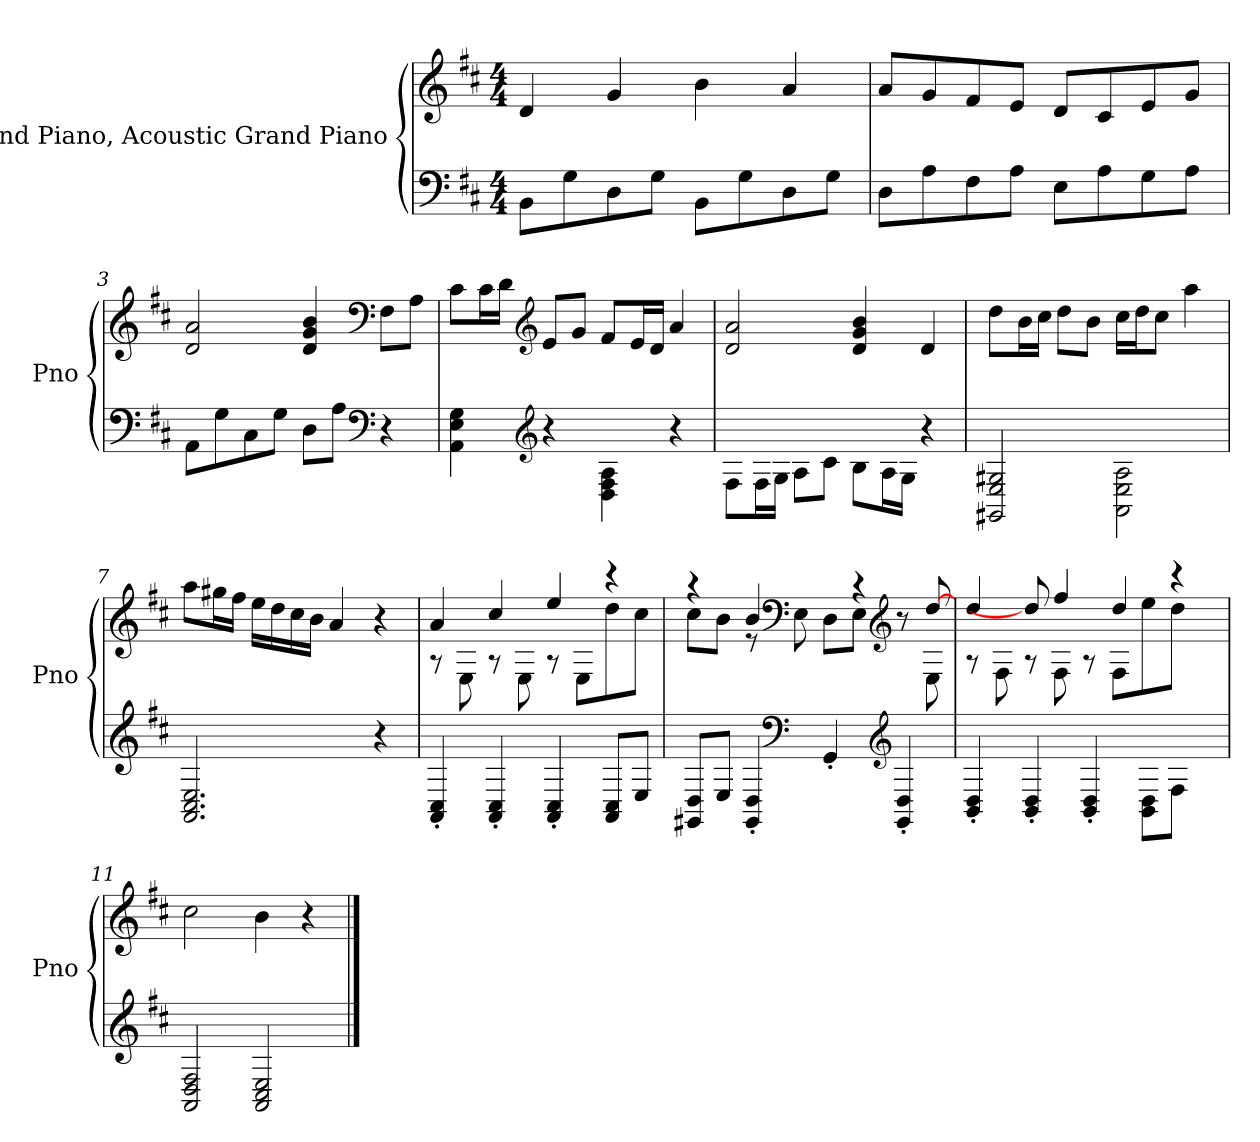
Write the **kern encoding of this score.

**kern	**kern
*part1	*part1
*staff2	*staff1
*I"Grand Piano, Acoustic Grand Piano	*
*I'Pno	*
*clefF4	*clefG2
*k[f#c#]	*k[f#c#]
*M4/4	*M4/4
*MM120	*MM120
=1	=1
8BBi\L	4di/
8Gi\	.
8Di\	4gi/
8Gi\J	.
8BBi\L	4bi\
8Gi\	.
8Di\	4ai/
8Gi\J	.
=2	=2
8Di\L	8ai/L
8Ai\	8gi/
8F#i\	8f#i/
8Ai\J	8ei/J
8Ei\L	8di/L
8Ai\	8c#i/
8Gi\	8ei/
8Ai\J	8gi/J
=3	=3
8AAi\L	2di/ 2ai/
8Gi\	.
8C#i\	.
8Gi\J	.
8Di\L	4di/ 4gi/ 4bi/
8Ai\J	.
*clefF4	*clefF4
4r	8F#i\L
.	8Ai\J
=4	=4
4AAi\ 4Ei\ 4Gi\	8c#i\L
.	16c#i\L
.	16di\JJ
*clefG2	*clefG2
4r	8ei/L
.	8gi/J
4Di\ 4F#i\ 4Ai\	8f#i/L
.	16ei/L
.	16di/JJ
4r	4ai/
!!LO:LB:g=z
=5	=5
8F#i\L	2di/ 2ai/
16F#i\L	.
16Gi\JJ	.
8Ai\L	.
8c#i\J	.
8Bi\L	4di/ 4gi/ 4bi/
16Ai\L	.
16Gi\JJ	.
4r	4di/
=6	=6
2GG#Xj/ 2Ej/ 2G#Xj/	8ddj\L
.	16bj\L
.	16cc#Z\JJ
.	8ddZ\L
.	8bZ\J
2AAZ\ 2EZ\ 2AZ\	16cc#Z\LL
.	16ddZ\J
.	8cc#j\J
.	4aaj\
=7	=7
2.AAi/ 2.C#i/ 2.Ei/	8aai\L
.	16gg#Xi\L
.	16ff#i\JJ
.	16eei\LL
.	16ddi\
.	16cc#i\
.	16bi\JJ
.	4ai/
4r	4r
=8	=8
*	*^
4AAi/' 4C#i/'	4ai/	8r
.	.	8Ei\
4AAi/' 4C#i/'	4cc#i/	8r
.	.	8Ei\
4AAi/' 4C#i/'	4eei/	8r
.	.	8Ei\L
8AAi/ 8C#i/L	4r	8ddi\
8Ei/J	.	8cc#i\J
!!LO:LB:g=z	!!
=9	=9	=9
*^	*	*
4.ryy	8GG#Xi/ 8Di/L	4r	8cc#i\L
.	8Ei/J	.	8bi\J
.	4GG#i/' 4Di/'	4bi/	8r
*clefF4	*	*clefF4	*
8ryy	.	.	8Ei\
2ryy	4GG#'i/	8ryy	8Di\L
.	.	4r	8Ei\J
*clefG2	*	*clefG2	*
.	4GG#i/' 4Di/'	.	8r
.	.	[8ddi/	8Ei\
*v	*v	*	*
=10	=10	=10
4BBi/' 4Di/'	4ddi/	8r
.	.	8F#i\
4BBi/' 4Di/'	8ddi/]	8r
.	4ff#i/	8F#i\
4BBi/' 4Di/'	.	8r
.	4ddi/	8F#i\L
8BBi\ 8Di\L	.	8eei\
8F#i\J	4r	8ddi\J
8ryy	.	8ryy
*	*v	*v
=11	=11
2AAi/ 2Di/ 2F#i/	2cc#i\
2AAi/ 2C#i/ 2Ei/	4bi\
.	4r
==	==
*-	*-
